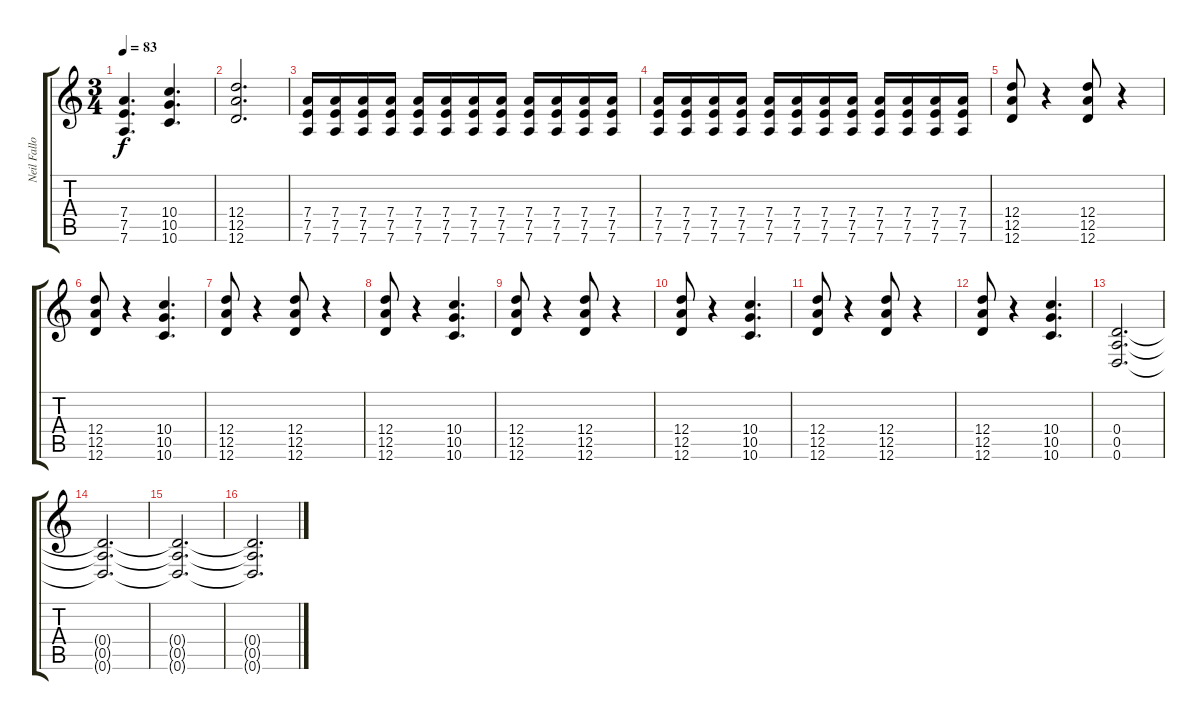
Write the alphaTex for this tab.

\track ("Neil Fallon" "Neil Fallo") {instrument overdrivenguitar}
\staff {score tabs}
\tuning (E4 B3 G3 D3 A2 D2) {hide}
\ts (3 4)
\tempo 83
\clef g2
\ks c
(7.4 7.5 7.6).4{d dy f} (10.4 10.5 10.6).4{d} |
(12.4 12.5 12.6).2{d} |
(7.4 7.5 7.6).16 (7.4 7.5 7.6).16 (7.4 7.5 7.6).16 (7.4 7.5 7.6).16 (7.4 7.5 7.6).16 (7.4 7.5 7.6).16 (7.4 7.5 7.6).16 (7.4 7.5 7.6).16 (7.4 7.5 7.6).16 (7.4 7.5 7.6).16 (7.4 7.5 7.6).16 (7.4 7.5 7.6).16 |
(7.4 7.5 7.6).16 (7.4 7.5 7.6).16 (7.4 7.5 7.6).16 (7.4 7.5 7.6).16 (7.4 7.5 7.6).16 (7.4 7.5 7.6).16 (7.4 7.5 7.6).16 (7.4 7.5 7.6).16 (7.4 7.5 7.6).16 (7.4 7.5 7.6).16 (7.4 7.5 7.6).16 (7.4 7.5 7.6).16 |
(12.4 12.5 12.6).8 r.4 (12.4 12.5 12.6).8 r.4 |
(12.4 12.5 12.6).8 r.4 (10.4 10.5 10.6).4{d} |
(12.4 12.5 12.6).8 r.4 (12.4 12.5 12.6).8 r.4 |
(12.4 12.5 12.6).8 r.4 (10.4 10.5 10.6).4{d} |
(12.4 12.5 12.6).8 r.4 (12.4 12.5 12.6).8 r.4 |
(12.4 12.5 12.6).8 r.4 (10.4 10.5 10.6).4{d} |
(12.4 12.5 12.6).8 r.4 (12.4 12.5 12.6).8 r.4 |
(12.4 12.5 12.6).8 r.4 (10.4 10.5 10.6).4{d} |
(0.4 0.5 0.6).2{d} |
(0.4{t} 0.5{t} 0.6{t}).2{d} |
(0.4{t} 0.5{t} 0.6{t}).2{d} |
(0.4{t} 0.5{t} 0.6{t}).2{d}
